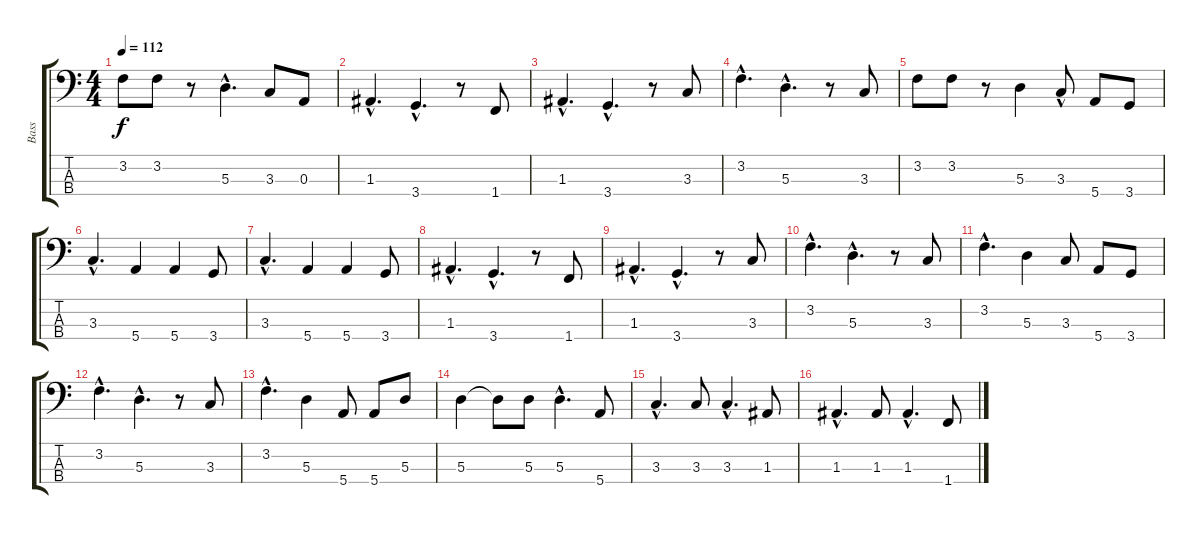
\track ("Bass" "Bass") {instrument electricbasspick}
\staff {score tabs}
\tuning (G2 D2 A1 E1) {hide}
\ts (4 4)
\tempo 112
\clef f4
\ks c
3.2.8{dy f} 3.2.8 r.8 5.3{hac}.4{d} 3.3.8 0.3.8 |
1.3{hac}.4{d} 3.4{hac}.4{d} r.8 1.4.8 |
1.3{hac}.4{d} 3.4{hac}.4{d} r.8 3.3.8 |
3.2{hac}.4{d} 5.3{hac}.4{d} r.8 3.3.8 |
3.2.8 3.2.8 r.8 5.3.4 3.3{hac}.8 5.4.8 3.4.8 |
3.3{hac}.4{d} 5.4.4 5.4.4 3.4.8 |
3.3{hac}.4{d} 5.4.4 5.4.4 3.4.8 |
1.3{hac}.4{d} 3.4{hac}.4{d} r.8 1.4.8 |
1.3{hac}.4{d} 3.4{hac}.4{d} r.8 3.3.8 |
3.2{hac}.4{d} 5.3{hac}.4{d} r.8 3.3.8 |
3.2{hac}.4{d} 5.3.4 3.3.8 5.4.8 3.4.8 |
3.2{hac}.4{d} 5.3{hac}.4{d} r.8 3.3.8 |
3.2{hac}.4{d} 5.3.4 5.4.8 5.4.8 5.3.8 |
5.3.4 5.3{t}.8 5.3.8 5.3{hac}.4{d} 5.4.8 |
3.3{hac}.4{d} 3.3.8 3.3{hac}.4{d} 1.3.8 |
1.3{hac}.4{d} 1.3.8 1.3{hac}.4{d} 1.4.8
